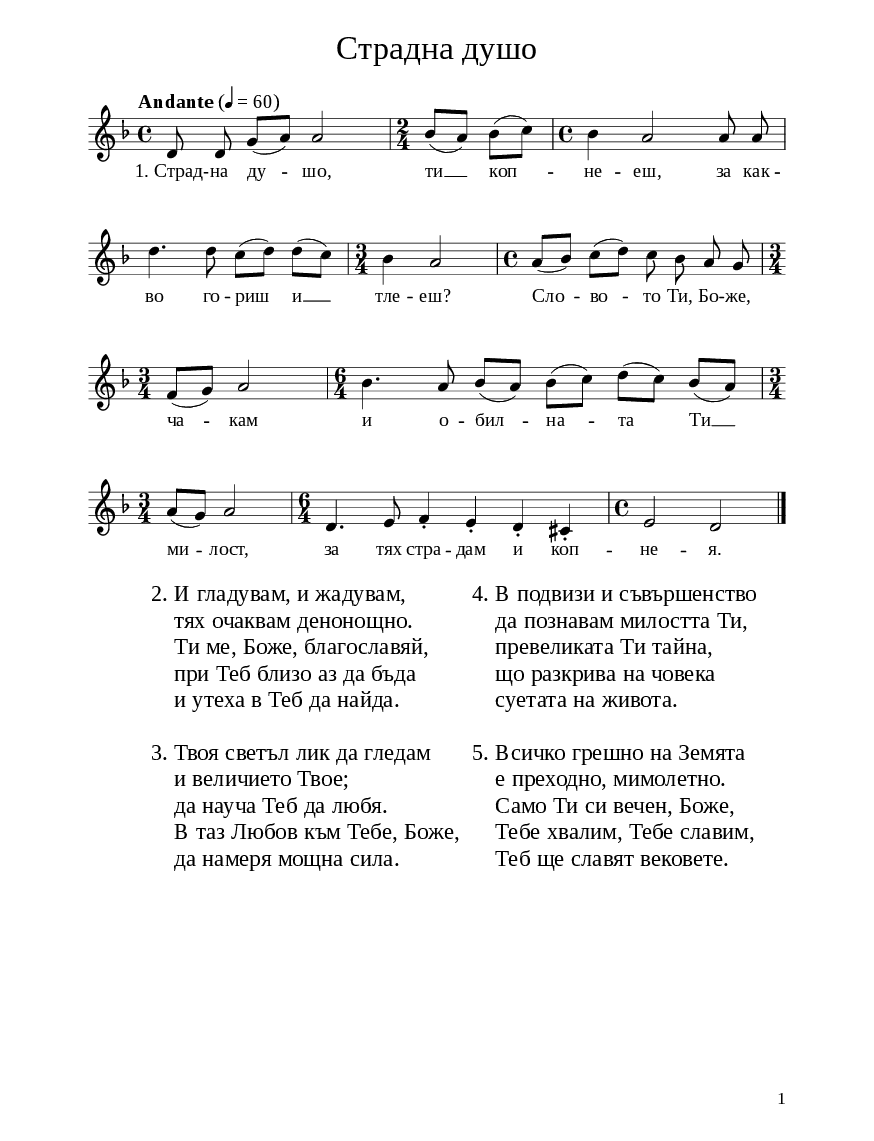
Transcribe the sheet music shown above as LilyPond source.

\version "2.24.4"

% include paper part and global functions
\include "include/globals.ily"

\bookpart {
  \label #'ref029
  \tocItem \markup "Страдна душо"
  \include "include/bookpart-paper.ily"
  \score {
    \include "include/score-layout.ily"

    \new Voice \absolute {
      \clef treble
      \key d \minor
      \time 4/4
      \tempoFunc "Andante" 4 "60"
      \autoBeamOff

      d'8 d' g'8 ([ a' ]) a'2 | \time 2/4 bes'8 ([ a' ])  bes' ([ c'' ])  |

      \time 4/4 bes'4 a'2 a'8 a' | \break
      d''4. d''8 c'' ([ d'' ]) d'' ([ c'' ]) \time 3/4  bes'4 a'2 |
      \time 4/4  a'8 ([ bes' ]) c'' ([ d'' ]) c'' bes' a' g' |\break
      \time 3/4  f'8 ([ g' ]) a'2 | \time 6/4  bes'4. a'8 bes' ([ a' ]) bes' ([ c'' ]) d'' ([ c'' ]) bes' ([ a' ]) \break |
      \time 3/4  |a'8 ([ g'8 ]) a'2 | \time 6/4  d'4. e'8 f'4\staccato e'4\staccato d'\staccato cis'\staccato | \time 4/4  e'2 d' | \bar "|." \break

    }

    \addlyrics {
      "1. Страд-" -- на
      ду -- шо, ти __ коп -- не -- еш, за как -- во го --
      риш и __ тле -- еш? Сло -- во -- то Ти, Бо -- же,
      ча -- кам и о -- бил -- на -- та Ти __ ми -- лост,
      за тях стра -- дам и коп -- не -- я.}

      \header {
        title = \titleFunc #'ref_desc_3 "Страдна душо" "Stradna dušo"
      }

      \midi{}

    } % score



    \markup \abs-fontsize #11 {
      \hspace #8
      \override #`(baseline-skip . ,bgCoupletBaselineSkip)
      \column {
        \line {   2. И гладувам, и жадувам,}

        \line {   "   " тях очаквам денонощно.}

        \line {   "   " Ти ме, Боже, благославяй,}

        \line {   "   " при Теб близо аз да бъда}

        \line {   "   " и утеха в Теб да найда.}
        \line { " " }

        \line {   3. Твоя светъл лик да гледам}

        \line {   "   " и величието Твое;}

        \line {   "   " да науча Теб да любя.}

        \line {   "   " В таз Любов към Тебе, Боже,}

        \line {   "   " да намеря мощна сила.}




      }
      \hspace #1
      \override #`(baseline-skip . ,bgCoupletBaselineSkip)
      \column {



        \line {   4. В подвизи и съвършенство}

        \line {   "   " да познавам милостта Ти,}

        \line {   "   " превеликата Ти тайна,}

        \line {   "   " що разкрива на човека}

        \line {   "   " суетата на живота.}

        \line { " " }

        \line {    5. Всичко грешно на Земята}

        \line {   "   " е преходно, мимолетно.}

        \line {   "   " Само Ти си вечен, Боже,}

        \line {   "   " Тебе хвалим, Тебе славим,}

        \line {   "   " Теб ще славят вековете.}

      }
    } % markup

  } % bookpart
